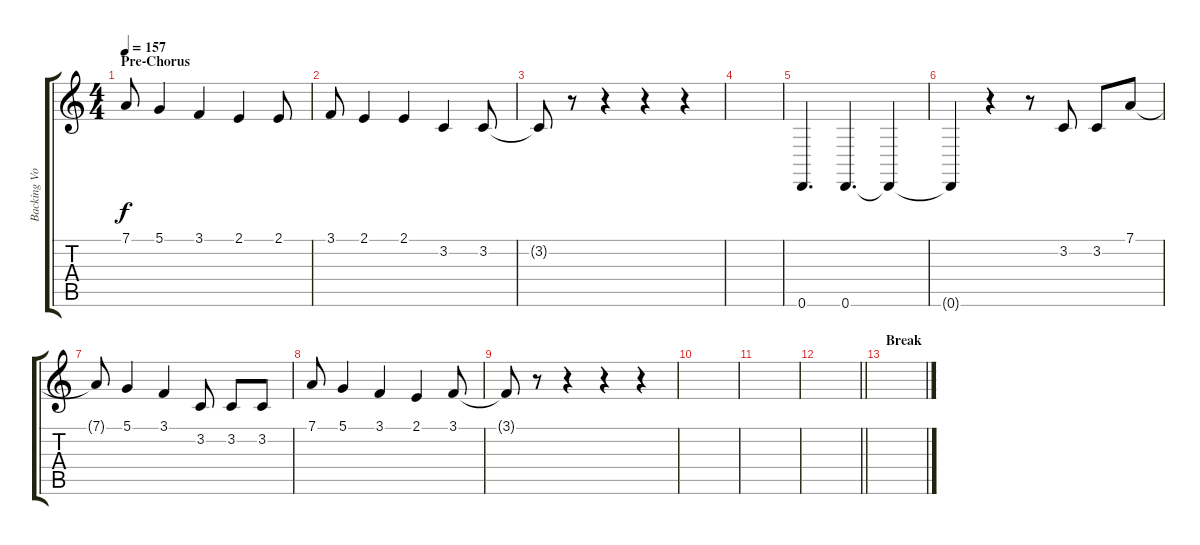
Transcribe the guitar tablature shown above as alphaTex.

\track ("Backing Vocals" "Backing Vo") {instrument lead6voice}
\staff {score tabs}
\tuning (D4 A3 F3 C3 G2 D2) {hide}
\ts (4 4)
\section ("" "Pre-Chorus")
\tempo 157
\clef g2
\ks c
7.1{t}.8{dy f} 5.1.4 3.1.4 2.1.4 2.1.8 |
3.1.8 2.1.4 2.1.4 3.2.4 3.2.8 |
3.2{t}.8 r.8 r.4 r.4 r.4 |
|
0.6.4{d} 0.6.4{d} 0.6{t}.4 |
0.6{t}.4 r.4 r.8 3.2.8 3.2.8 7.1.8 |
7.1{t}.8 5.1.4 3.1.4 3.2.8 3.2.8 3.2.8 |
7.1.8 5.1.4 3.1.4 2.1.4 3.1.8 |
3.1{t}.8 r.8 r.4 r.4 r.4 |
|
|
\barLineRight lightlight
|
\section ("" "Break")
